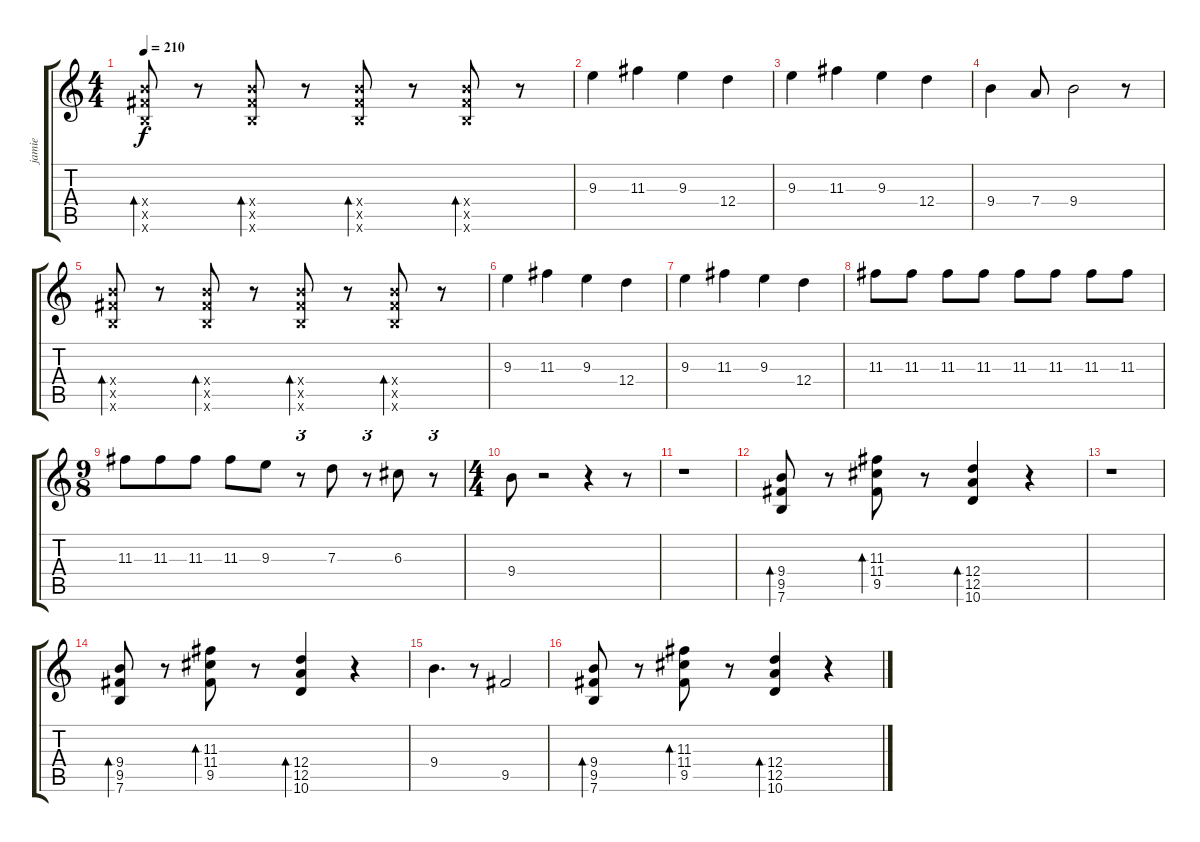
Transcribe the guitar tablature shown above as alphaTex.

\track ("jamie" "jamie") {instrument distortionguitar}
\staff {score tabs}
\tuning (E4 B3 G3 D3 A2 E2) {hide}
\ts (4 4)
\tempo 210
\clef g2
\ks c
(9.4{x} 9.5{x} 7.6{x}).8{bd 30 dy f} r.8 (9.4{x} 9.5{x} 7.6{x}).8{bd 30} r.8 (9.4{x} 9.5{x} 7.6{x}).8{bd 30} r.8 (9.4{x} 9.5{x} 7.6{x}).8{bd 30} r.8 |
9.3.4 11.3.4 9.3.4 12.4.4 |
9.3.4 11.3.4 9.3.4 12.4.4 |
9.4.4 7.4.8 9.4.2 r.8 |
(9.4{x} 9.5{x} 7.6{x}).8{bd 30} r.8 (9.4{x} 9.5{x} 7.6{x}).8{bd 30} r.8 (9.4{x} 9.5{x} 7.6{x}).8{bd 30} r.8 (9.4{x} 9.5{x} 7.6{x}).8{bd 30} r.8 |
9.3.4 11.3.4 9.3.4 12.4.4 |
9.3.4 11.3.4 9.3.4 12.4.4 |
11.3.8 11.3.8 11.3.8 11.3.8 11.3.8 11.3.8 11.3.8 11.3.8 |
\ts (9 8)
11.3.8 11.3.8 11.3.8 11.3.8 9.3.8 r.8{tu (3 2)} 7.3.8 r.8{tu (3 2)} 6.3.8 r.8{tu (3 2)} |
\ts (4 4)
9.4.8 r.2 r.4 r.8 |
r.1 |
(9.4 9.5 7.6).8{bd 30} r.8 (11.3 11.4 9.5).8{bd 30} r.8 (12.4 12.5 10.6).4{bd 30} r.4 |
r.1 |
(9.4 9.5 7.6).8{bd 30} r.8 (11.3 11.4 9.5).8{bd 30} r.8 (12.4 12.5 10.6).4{bd 30} r.4 |
9.4.4{d} r.8 9.5.2 |
(9.4 9.5 7.6).8{bd 30} r.8 (11.3 11.4 9.5).8{bd 30} r.8 (12.4 12.5 10.6).4{bd 30} r.4
